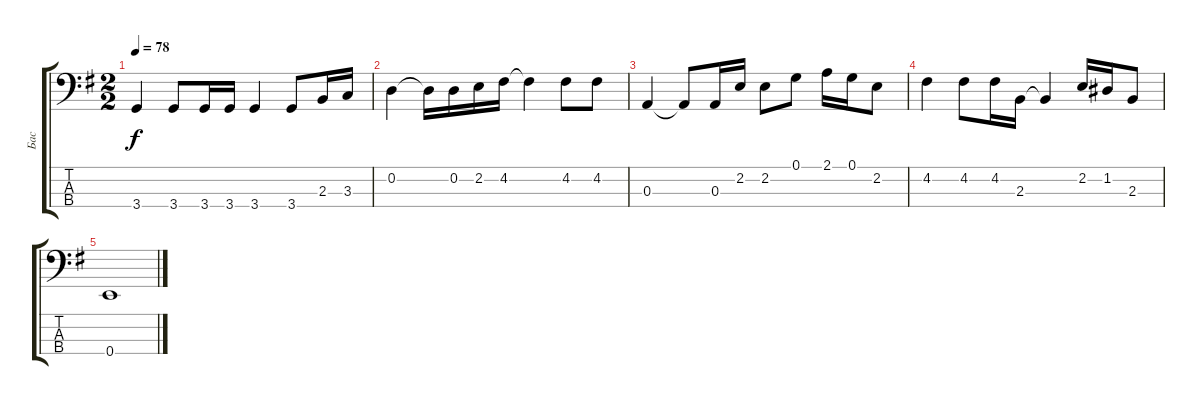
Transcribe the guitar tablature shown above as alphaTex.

\track ("Бас" "Бас") {instrument electricbassfinger}
\staff {score tabs}
\tuning (G2 D2 A1 E1) {hide}
\ts (2 2)
\tempo 78
\clef f4
\ks eminor
3.4.4{dy f} 3.4.8 3.4.16 3.4.16 3.4.4 3.4.8 2.3.16 3.3.16 |
0.2.4 0.2{t}.16 0.2.16 2.2.16 4.2.16 4.2{t}.4 4.2.8 4.2.8 |
0.3.4 0.3{t}.8 0.3.16 2.2.16 2.2.8 0.1.8 2.1.16 0.1.16 2.2.8 |
4.2.4 4.2.8 4.2.16 2.3.16 2.3{t}.4 2.2.16 1.2.16 2.3.8 |
0.4.1
